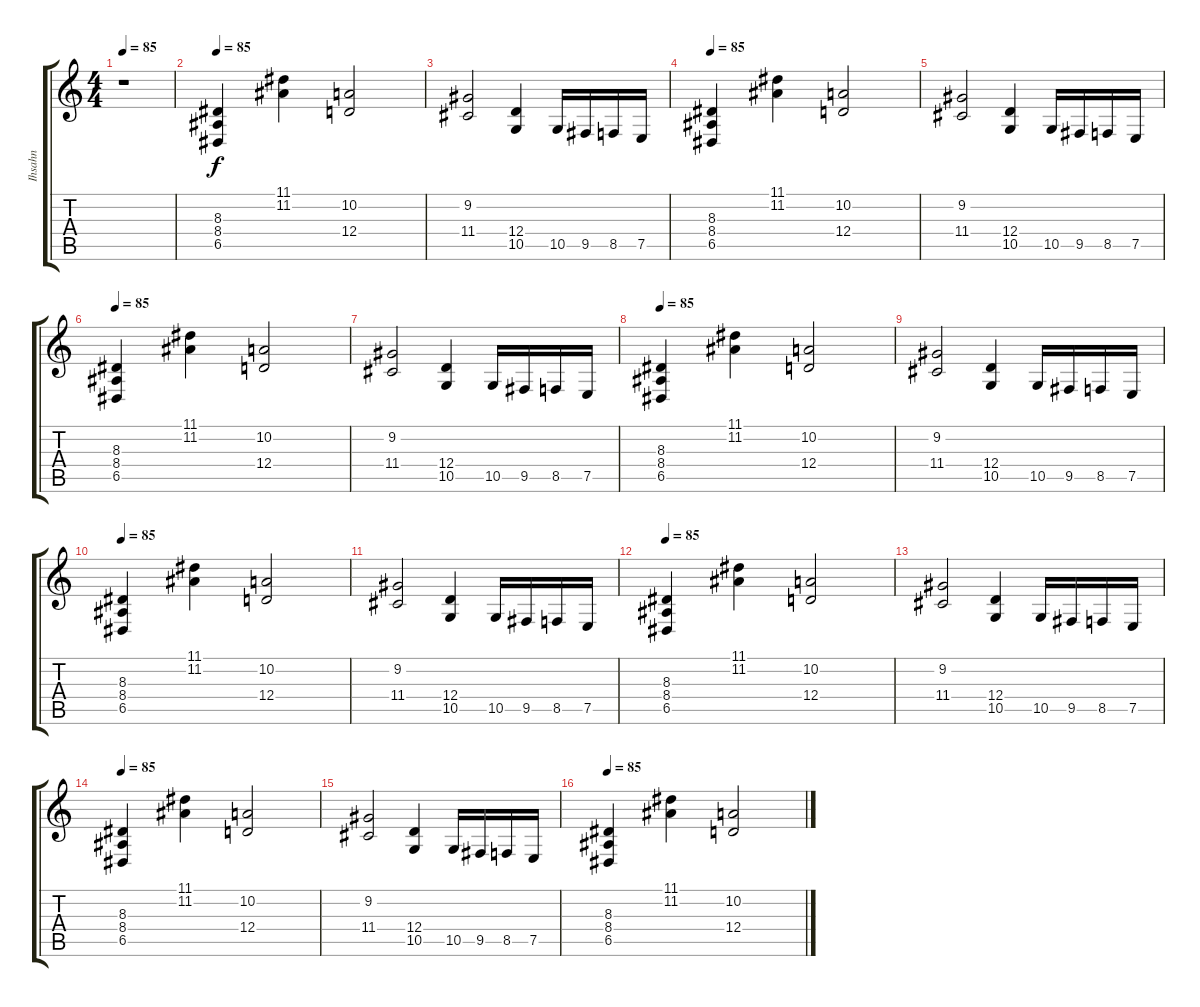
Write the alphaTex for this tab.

\track ("Ihsahn" "Ihsahn") {instrument choiraahs}
\staff {score tabs}
\tuning (E4 B3 G3 D3 A2 E2) {hide}
\ts (4 4)
\tempo 85
\clef g2
\ks c
r.1{dy f} |
\tempo 85
(8.3 8.4 6.5).4 (11.1 11.2).4 (10.2 12.4).2 |
(9.2 11.4).2 (12.4 10.5).4 10.5.16 9.5.16 8.5.16 7.5.16 |
\tempo 85
(8.3 8.4 6.5).4 (11.1 11.2).4 (10.2 12.4).2 |
(9.2 11.4).2 (12.4 10.5).4 10.5.16 9.5.16 8.5.16 7.5.16 |
\tempo 85
(8.3 8.4 6.5).4 (11.1 11.2).4 (10.2 12.4).2 |
(9.2 11.4).2 (12.4 10.5).4 10.5.16 9.5.16 8.5.16 7.5.16 |
\tempo 85
(8.3 8.4 6.5).4 (11.1 11.2).4 (10.2 12.4).2 |
(9.2 11.4).2 (12.4 10.5).4 10.5.16 9.5.16 8.5.16 7.5.16 |
\tempo 85
(8.3 8.4 6.5).4 (11.1 11.2).4 (10.2 12.4).2 |
(9.2 11.4).2 (12.4 10.5).4 10.5.16 9.5.16 8.5.16 7.5.16 |
\tempo 85
(8.3 8.4 6.5).4 (11.1 11.2).4 (10.2 12.4).2 |
(9.2 11.4).2 (12.4 10.5).4 10.5.16 9.5.16 8.5.16 7.5.16 |
\tempo 85
(8.3 8.4 6.5).4 (11.1 11.2).4 (10.2 12.4).2 |
(9.2 11.4).2 (12.4 10.5).4 10.5.16 9.5.16 8.5.16 7.5.16 |
\tempo 85
(8.3 8.4 6.5).4 (11.1 11.2).4 (10.2 12.4).2
